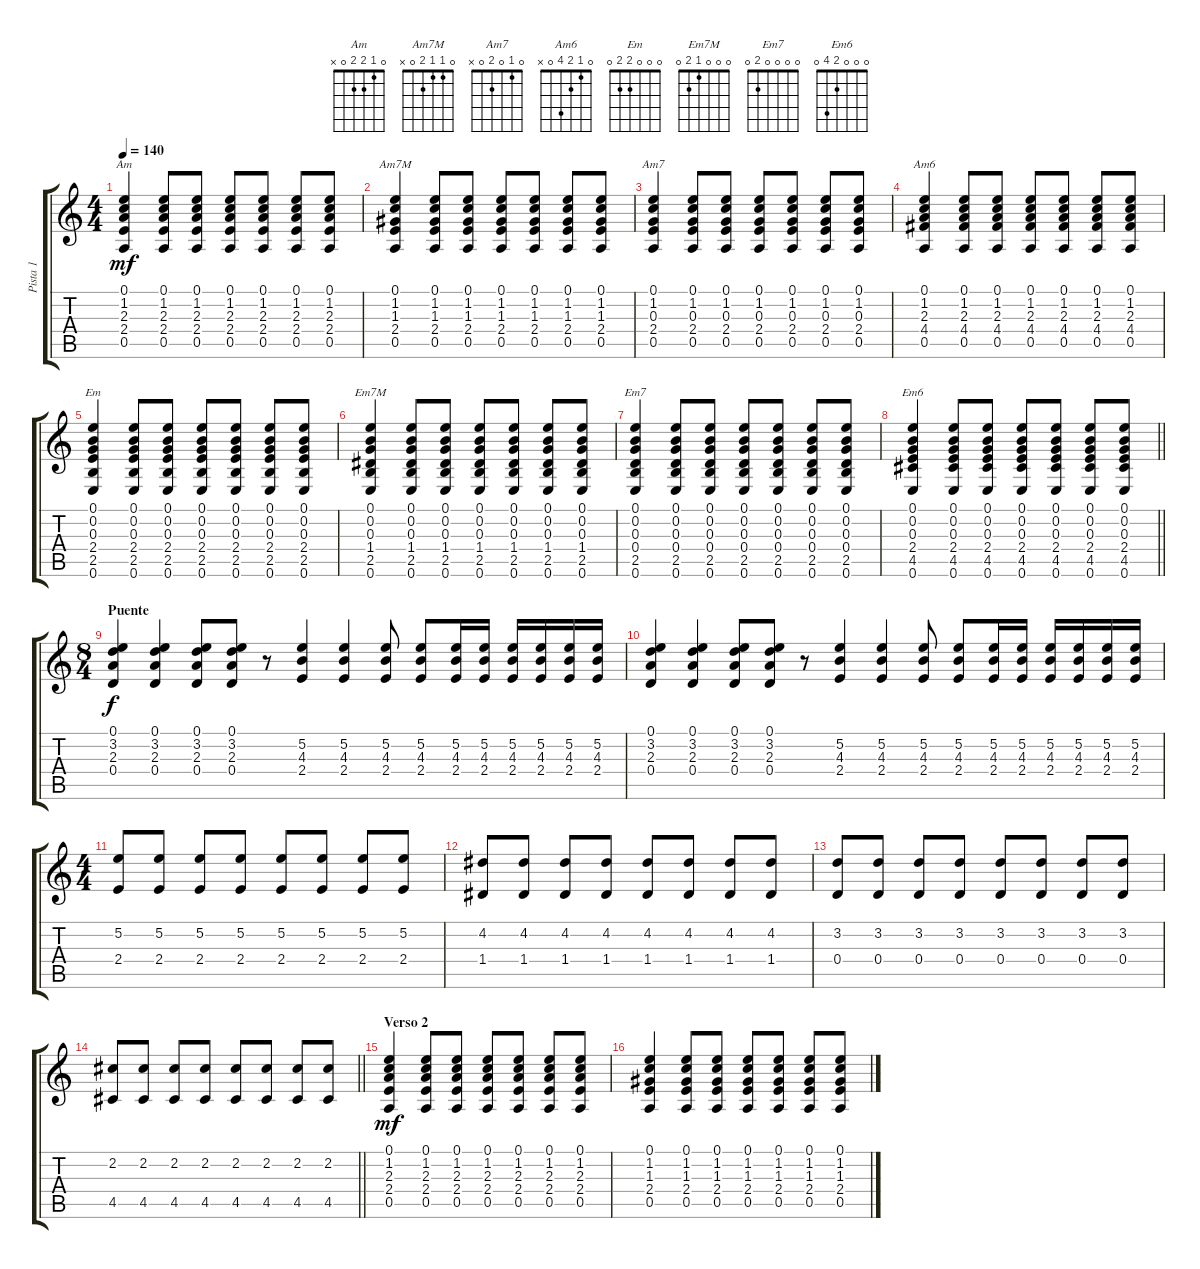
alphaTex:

\track ("Pista 1" "Pista 1") {instrument acousticguitarnylon}
\staff {score tabs}
\tuning (E4 B3 G3 D3 A2 E2) {hide}
\chord ("Am" 0 1 2 2 0 x)
\chord ("Am7M" 0 1 1 2 0 x)
\chord ("Am7" 0 1 0 2 0 x)
\chord ("Am6" 0 1 2 4 0 x)
\chord ("Em" 0 0 0 2 2 0)
\chord ("Em7M" 0 0 0 1 2 0)
\chord ("Em7" 0 0 0 0 2 0)
\chord ("Em6" 0 0 0 2 4 0)
\ts (4 4)
\tempo 140
\clef g2
\ks c
(0.1 1.2 2.3 2.4 0.5).4{ch "Am" dy mf} (0.1 1.2 2.3 2.4 0.5).8 (0.1 1.2 2.3 2.4 0.5).8 (0.1 1.2 2.3 2.4 0.5).8 (0.1 1.2 2.3 2.4 0.5).8 (0.1 1.2 2.3 2.4 0.5).8 (0.1 1.2 2.3 2.4 0.5).8 |
(0.1 1.2 1.3 2.4 0.5).4{ch "Am7M"} (0.1 1.2 1.3 2.4 0.5).8 (0.1 1.2 1.3 2.4 0.5).8 (0.1 1.2 1.3 2.4 0.5).8 (0.1 1.2 1.3 2.4 0.5).8 (0.1 1.2 1.3 2.4 0.5).8 (0.1 1.2 1.3 2.4 0.5).8 |
(0.1 1.2 0.3 2.4 0.5).4{ch "Am7"} (0.1 1.2 0.3 2.4 0.5).8 (0.1 1.2 0.3 2.4 0.5).8 (0.1 1.2 0.3 2.4 0.5).8 (0.1 1.2 0.3 2.4 0.5).8 (0.1 1.2 0.3 2.4 0.5).8 (0.1 1.2 0.3 2.4 0.5).8 |
(0.1 1.2 2.3 4.4 0.5).4{ch "Am6"} (0.1 1.2 2.3 4.4 0.5).8 (0.1 1.2 2.3 4.4 0.5).8 (0.1 1.2 2.3 4.4 0.5).8 (0.1 1.2 2.3 4.4 0.5).8 (0.1 1.2 2.3 4.4 0.5).8 (0.1 1.2 2.3 4.4 0.5).8 |
(0.1 0.2 0.3 2.4 2.5 0.6).4{ch "Em"} (0.1 0.2 0.3 2.4 2.5 0.6).8 (0.1 0.2 0.3 2.4 2.5 0.6).8 (0.1 0.2 0.3 2.4 2.5 0.6).8 (0.1 0.2 0.3 2.4 2.5 0.6).8 (0.1 0.2 0.3 2.4 2.5 0.6).8 (0.1 0.2 0.3 2.4 2.5 0.6).8 |
(0.1 0.2 0.3 1.4 2.5 0.6).4{ch "Em7M"} (0.1 0.2 0.3 1.4 2.5 0.6).8 (0.1 0.2 0.3 1.4 2.5 0.6).8 (0.1 0.2 0.3 1.4 2.5 0.6).8 (0.1 0.2 0.3 1.4 2.5 0.6).8 (0.1 0.2 0.3 1.4 2.5 0.6).8 (0.1 0.2 0.3 1.4 2.5 0.6).8 |
(0.1 0.2 0.3 0.4 2.5 0.6).4{ch "Em7"} (0.1 0.2 0.3 0.4 2.5 0.6).8 (0.1 0.2 0.3 0.4 2.5 0.6).8 (0.1 0.2 0.3 0.4 2.5 0.6).8 (0.1 0.2 0.3 0.4 2.5 0.6).8 (0.1 0.2 0.3 0.4 2.5 0.6).8 (0.1 0.2 0.3 0.4 2.5 0.6).8 |
\barLineRight lightlight
(0.1 0.2 0.3 2.4 4.5 0.6).4{ch "Em6"} (0.1 0.2 0.3 2.4 4.5 0.6).8 (0.1 0.2 0.3 2.4 4.5 0.6).8 (0.1 0.2 0.3 2.4 4.5 0.6).8 (0.1 0.2 0.3 2.4 4.5 0.6).8 (0.1 0.2 0.3 2.4 4.5 0.6).8 (0.1 0.2 0.3 2.4 4.5 0.6).8 |
\ts (8 4)
\section ("" "Puente")
(0.1 3.2 2.3 0.4).4{dy f} (0.1 3.2 2.3 0.4).4 (0.1 3.2 2.3 0.4).8 (0.1 3.2 2.3 0.4).8 r.8 (5.2 4.3 2.4).4 (5.2 4.3 2.4).4 (5.2 4.3 2.4).8 (5.2 4.3 2.4).8 (5.2 4.3 2.4).16 (5.2 4.3 2.4).16 (5.2 4.3 2.4).16 (5.2 4.3 2.4).16 (5.2 4.3 2.4).16 (5.2 4.3 2.4).16 |
(0.1 3.2 2.3 0.4).4 (0.1 3.2 2.3 0.4).4 (0.1 3.2 2.3 0.4).8 (0.1 3.2 2.3 0.4).8 r.8 (5.2 4.3 2.4).4 (5.2 4.3 2.4).4 (5.2 4.3 2.4).8 (5.2 4.3 2.4).8 (5.2 4.3 2.4).16 (5.2 4.3 2.4).16 (5.2 4.3 2.4).16 (5.2 4.3 2.4).16 (5.2 4.3 2.4).16 (5.2 4.3 2.4).16 |
\ts (4 4)
(5.2 2.4).8 (5.2 2.4).8 (5.2 2.4).8 (5.2 2.4).8 (5.2 2.4).8 (5.2 2.4).8 (5.2 2.4).8 (5.2 2.4).8 |
(4.2 1.4).8 (4.2 1.4).8 (4.2 1.4).8 (4.2 1.4).8 (4.2 1.4).8 (4.2 1.4).8 (4.2 1.4).8 (4.2 1.4).8 |
(3.2 0.4).8 (3.2 0.4).8 (3.2 0.4).8 (3.2 0.4).8 (3.2 0.4).8 (3.2 0.4).8 (3.2 0.4).8 (3.2 0.4).8 |
\barLineRight lightlight
(2.2 4.5).8 (2.2 4.5).8 (2.2 4.5).8 (2.2 4.5).8 (2.2 4.5).8 (2.2 4.5).8 (2.2 4.5).8 (2.2 4.5).8 |
\section ("" "Verso 2")
(0.1 1.2 2.3 2.4 0.5).4{dy mf} (0.1 1.2 2.3 2.4 0.5).8 (0.1 1.2 2.3 2.4 0.5).8 (0.1 1.2 2.3 2.4 0.5).8 (0.1 1.2 2.3 2.4 0.5).8 (0.1 1.2 2.3 2.4 0.5).8 (0.1 1.2 2.3 2.4 0.5).8 |
(0.1 1.2 1.3 2.4 0.5).4 (0.1 1.2 1.3 2.4 0.5).8 (0.1 1.2 1.3 2.4 0.5).8 (0.1 1.2 1.3 2.4 0.5).8 (0.1 1.2 1.3 2.4 0.5).8 (0.1 1.2 1.3 2.4 0.5).8 (0.1 1.2 1.3 2.4 0.5).8
